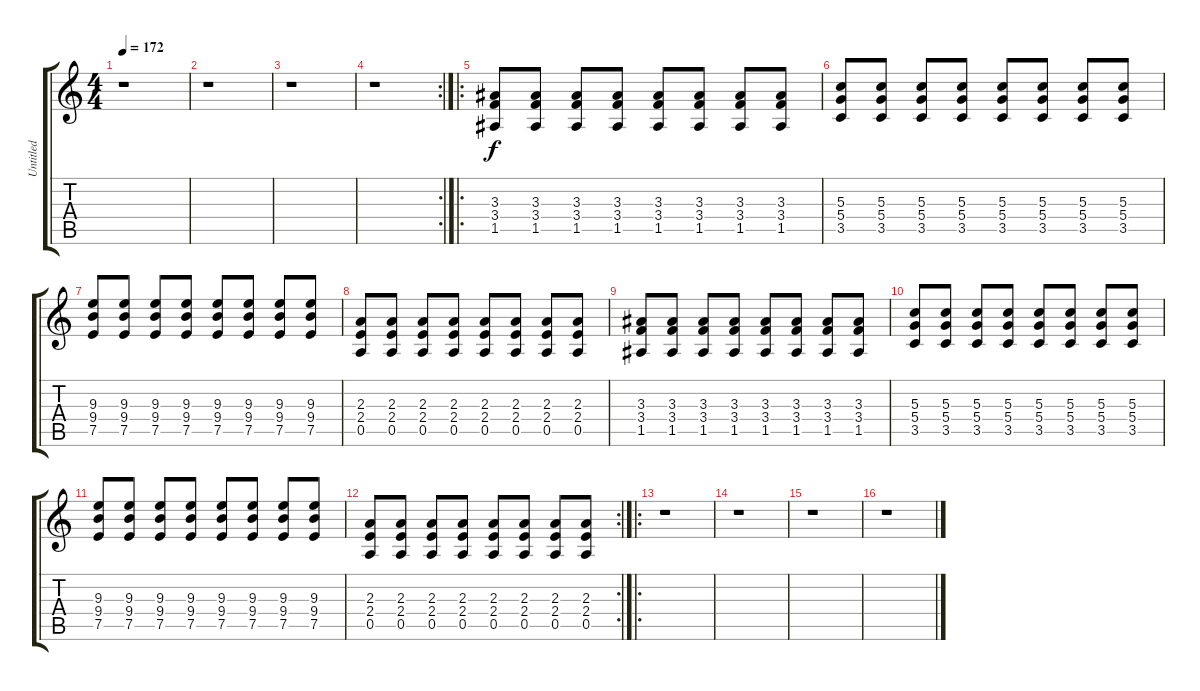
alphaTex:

\track ("Untitled" "Untitled") {instrument distortionguitar}
\staff {score tabs}
\tuning (E4 B3 G3 D3 A2 E2) {hide}
\ts (4 4)
\tempo 172
\clef g2
\ks c
r.1{dy f} |
r.1 |
r.1 |
\rc 2
r.1 |
\ro
(3.3 3.4 1.5).8 (3.3 3.4 1.5).8 (3.3 3.4 1.5).8 (3.3 3.4 1.5).8 (3.3 3.4 1.5).8 (3.3 3.4 1.5).8 (3.3 3.4 1.5).8 (3.3 3.4 1.5).8 |
(5.3 5.4 3.5).8 (5.3 5.4 3.5).8 (5.3 5.4 3.5).8 (5.3 5.4 3.5).8 (5.3 5.4 3.5).8 (5.3 5.4 3.5).8 (5.3 5.4 3.5).8 (5.3 5.4 3.5).8 |
(9.3 9.4 7.5).8 (9.3 9.4 7.5).8 (9.3 9.4 7.5).8 (9.3 9.4 7.5).8 (9.3 9.4 7.5).8 (9.3 9.4 7.5).8 (9.3 9.4 7.5).8 (9.3 9.4 7.5).8 |
(2.3 2.4 0.5).8 (2.3 2.4 0.5).8 (2.3 2.4 0.5).8 (2.3 2.4 0.5).8 (2.3 2.4 0.5).8 (2.3 2.4 0.5).8 (2.3 2.4 0.5).8 (2.3 2.4 0.5).8 |
(3.3 3.4 1.5).8 (3.3 3.4 1.5).8 (3.3 3.4 1.5).8 (3.3 3.4 1.5).8 (3.3 3.4 1.5).8 (3.3 3.4 1.5).8 (3.3 3.4 1.5).8 (3.3 3.4 1.5).8 |
(5.3 5.4 3.5).8 (5.3 5.4 3.5).8 (5.3 5.4 3.5).8 (5.3 5.4 3.5).8 (5.3 5.4 3.5).8 (5.3 5.4 3.5).8 (5.3 5.4 3.5).8 (5.3 5.4 3.5).8 |
(9.3 9.4 7.5).8 (9.3 9.4 7.5).8 (9.3 9.4 7.5).8 (9.3 9.4 7.5).8 (9.3 9.4 7.5).8 (9.3 9.4 7.5).8 (9.3 9.4 7.5).8 (9.3 9.4 7.5).8 |
\rc 2
(2.3 2.4 0.5).8 (2.3 2.4 0.5).8 (2.3 2.4 0.5).8 (2.3 2.4 0.5).8 (2.3 2.4 0.5).8 (2.3 2.4 0.5).8 (2.3 2.4 0.5).8 (2.3 2.4 0.5).8 |
\ro
r.1 |
r.1 |
r.1 |
r.1
